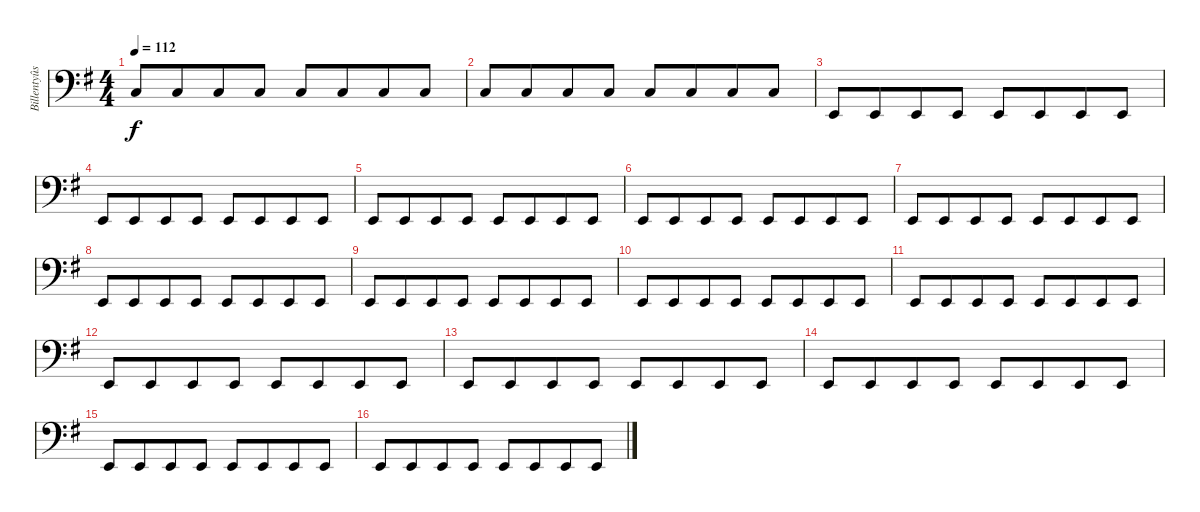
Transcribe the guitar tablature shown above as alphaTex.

\track ("Billentyûs 3 (Jon Lord)" "Billentyûs") {instrument synthbass1}
\staff {score}
\tuning (C3 G2 D2 A1 E1 B0) {hide}
\ts (4 4)
\tempo 112
\clef f4
\ks g
3.4.8{dy f} 3.4.8{beam merge} 3.4.8 3.4.8 3.4.8 3.4.8{beam merge} 3.4.8 3.4.8 |
3.4.8 3.4.8{beam merge} 3.4.8 3.4.8 3.4.8 3.4.8{beam merge} 3.4.8 3.4.8 |
0.5.8 0.5.8{beam merge} 0.5.8 0.5.8 0.5.8 0.5.8{beam merge} 0.5.8 0.5.8 |
0.5.8 0.5.8{beam merge} 0.5.8 0.5.8 0.5.8 0.5.8{beam merge} 0.5.8 0.5.8 |
0.5.8 0.5.8{beam merge} 0.5.8 0.5.8 0.5.8 0.5.8{beam merge} 0.5.8 0.5.8 |
0.5.8 0.5.8{beam merge} 0.5.8 0.5.8 0.5.8 0.5.8{beam merge} 0.5.8 0.5.8 |
0.5.8 0.5.8{beam merge} 0.5.8 0.5.8 0.5.8 0.5.8{beam merge} 0.5.8 0.5.8 |
0.5.8 0.5.8{beam merge} 0.5.8 0.5.8 0.5.8 0.5.8{beam merge} 0.5.8 0.5.8 |
0.5.8 0.5.8{beam merge} 0.5.8 0.5.8 0.5.8 0.5.8{beam merge} 0.5.8 0.5.8 |
0.5.8 0.5.8{beam merge} 0.5.8 0.5.8 0.5.8 0.5.8{beam merge} 0.5.8 0.5.8 |
0.5.8 0.5.8{beam merge} 0.5.8 0.5.8 0.5.8 0.5.8{beam merge} 0.5.8 0.5.8 |
0.5.8 0.5.8{beam merge} 0.5.8 0.5.8 0.5.8 0.5.8{beam merge} 0.5.8 0.5.8 |
0.5.8 0.5.8{beam merge} 0.5.8 0.5.8 0.5.8 0.5.8{beam merge} 0.5.8 0.5.8 |
0.5.8 0.5.8{beam merge} 0.5.8 0.5.8 0.5.8 0.5.8{beam merge} 0.5.8 0.5.8 |
0.5.8 0.5.8{beam merge} 0.5.8 0.5.8 0.5.8 0.5.8{beam merge} 0.5.8 0.5.8 |
0.5.8 0.5.8{beam merge} 0.5.8 0.5.8 0.5.8 0.5.8{beam merge} 0.5.8 0.5.8
